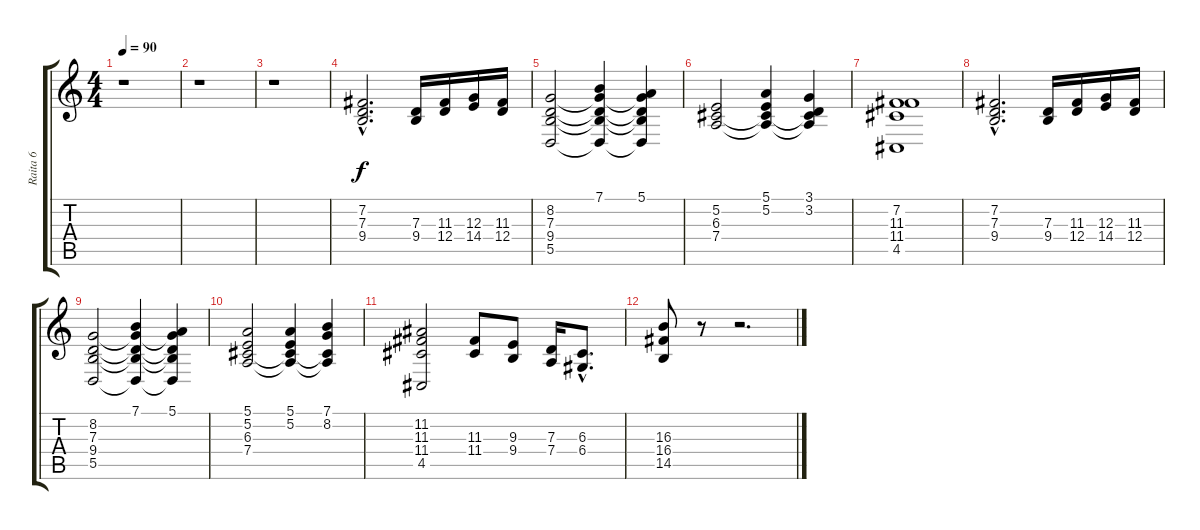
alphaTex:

\track ("Raita 6" "Raita 6") {instrument pad4choir}
\staff {score tabs}
\tuning (E4 B3 G3 D3 A2 E2) {hide}
\ts (4 4)
\tempo 90
\clef g2
\ks c
r.1{dy f} |
r.1 |
r.1 |
(7.2{hac} 7.3{hac} 9.4{hac}).2{d} (7.3 9.4).16 (11.3 12.4).16 (12.3 14.4).16 (11.3 12.4).16 |
(8.2 7.3 9.4 5.5).2 (7.1 8.2{t} 7.3{t} 9.4{t} 5.5{t}).4 (5.1 8.2{t} 7.3{t} 9.4{t} 5.5{t}).4 |
(5.2 6.3 7.4).2 (5.1 5.2 6.3{t} 7.4{t}).4 (3.1 3.2 6.3{t} 7.4{t}).4 |
(7.2 11.3 11.4 4.5).1 |
(7.2{hac} 7.3{hac} 9.4{hac}).2{d} (7.3 9.4).16 (11.3 12.4).16 (12.3 14.4).16 (11.3 12.4).16 |
(8.2 7.3 9.4 5.5).2 (7.1 8.2{t} 7.3{t} 9.4{t} 5.5{t}).4 (5.1 8.2{t} 7.3{t} 9.4{t} 5.5{t}).4 |
(5.1 5.2 6.3 7.4).2 (5.1 5.2 6.3{t} 7.4{t}).4 (7.1 8.2 6.3{t} 7.4{t}).4 |
(11.2 11.3 11.4 4.5).2 (11.3 11.4).8 (9.3 9.4).8 (7.3 7.4).16 (6.3{hac} 6.4{hac}).8{d} |
(16.3 16.4 14.5).8 r.8 r.2{d}
